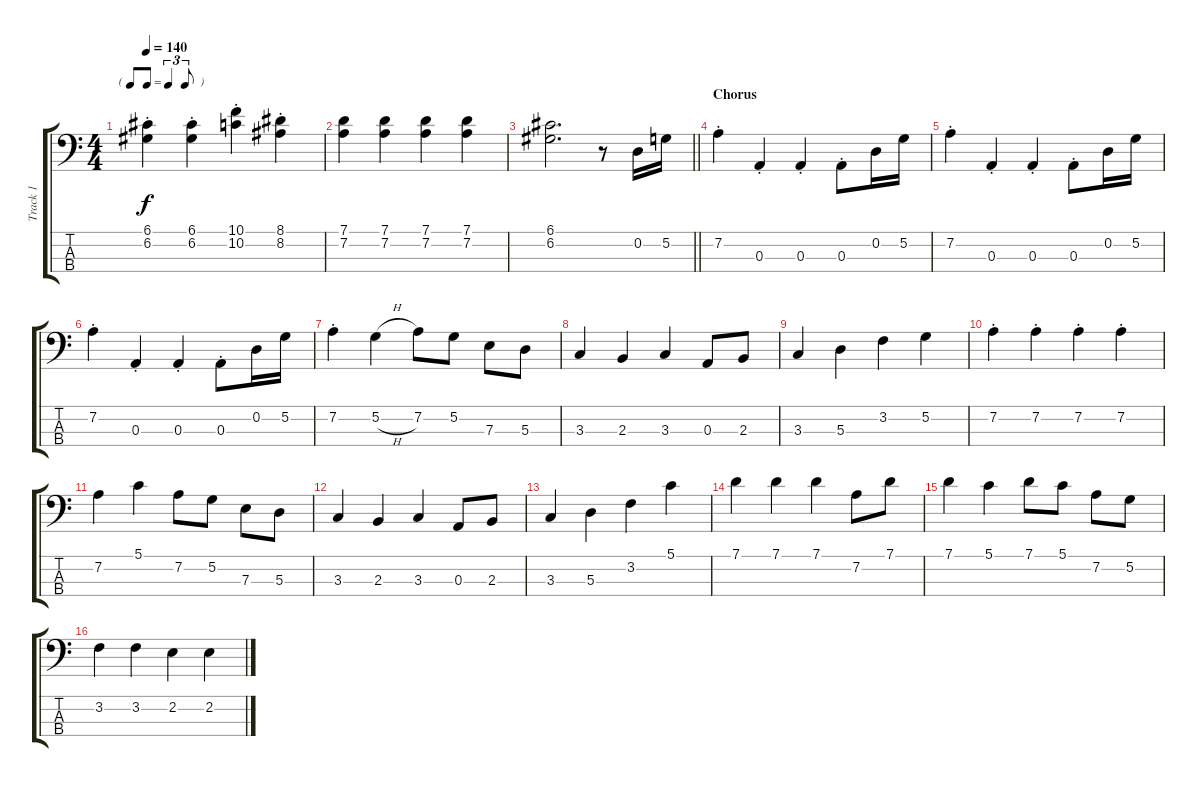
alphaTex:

\track ("Track 1" "Track 1") {instrument electricbassfinger}
\staff {score tabs}
\tuning (G2 D2 A1 E1) {hide}
\ts (4 4)
\tf triplet8th
\tempo 140
\clef f4
\ks c
(6.1{st} 6.2{st}).4{dy f instrument electricbassfinger} (6.1{st} 6.2{st}).4 (10.1{st} 10.2{st}).4 (8.1{st} 8.2{st}).4 |
(7.1 7.2).4 (7.1 7.2).4 (7.1 7.2).4 (7.1 7.2).4 |
\barLineRight lightlight
(6.1 6.2).2{d} r.8 0.2.16 5.2.16 |
\section ("" "Chorus")
7.2{st}.4 0.3{st}.4 0.3{st}.4 0.3{st}.8 0.2.16 5.2.16 |
7.2{st}.4 0.3{st}.4 0.3{st}.4 0.3{st}.8 0.2.16 5.2.16 |
7.2{st}.4 0.3{st}.4 0.3{st}.4 0.3{st}.8 0.2.16 5.2.16 |
7.2{st}.4 5.2{h}.4 7.2.8 5.2.8 7.3.8 5.3.8 |
3.3.4 2.3.4 3.3.4 0.3.8 2.3.8 |
3.3.4 5.3.4 3.2.4 5.2.4 |
7.2{st}.4 7.2{st}.4 7.2{st}.4 7.2{st}.4 |
7.2.4 5.1.4 7.2.8 5.2.8 7.3.8 5.3.8 |
3.3.4 2.3.4 3.3.4 0.3.8 2.3.8 |
3.3.4 5.3.4 3.2.4 5.1.4 |
7.1.4 7.1.4 7.1.4 7.2.8 7.1.8 |
7.1.4 5.1.4 7.1.8 5.1.8 7.2.8 5.2.8 |
3.2.4 3.2.4 2.2.4 2.2.4
